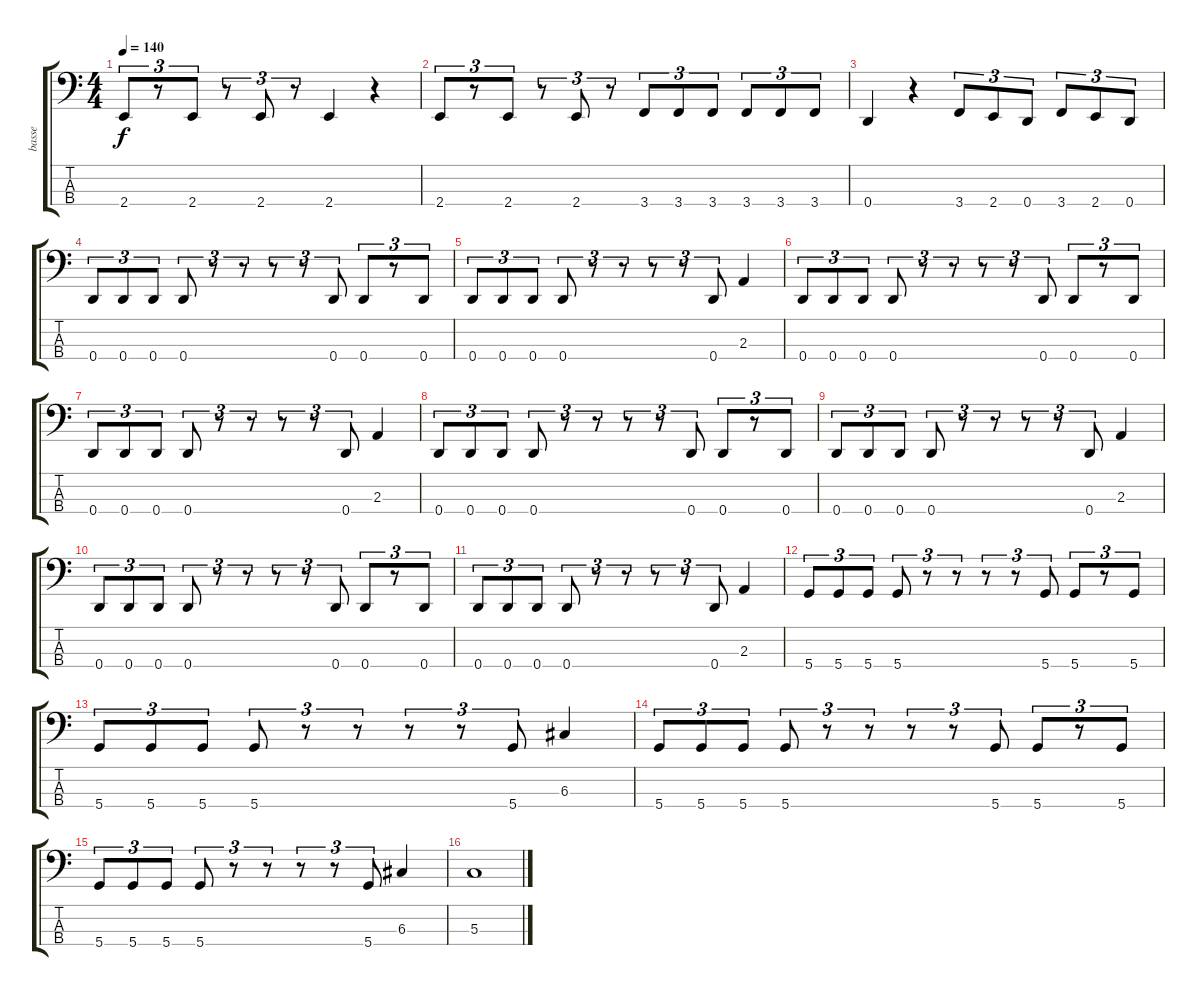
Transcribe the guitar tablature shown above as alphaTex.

\track ("basse" "basse") {instrument electricbasspick}
\staff {score tabs}
\tuning (F2 C2 G1 D1) {hide}
\ts (4 4)
\tempo 140
\clef f4
\ks c
2.4.8{tu (3 2) dy f} r.8{tu (3 2)} 2.4.8{tu (3 2)} r.8{tu (3 2)} 2.4.8{tu (3 2)} r.8{tu (3 2)} 2.4.4 r.4 |
2.4.8{tu (3 2)} r.8{tu (3 2)} 2.4.8{tu (3 2)} r.8{tu (3 2)} 2.4.8{tu (3 2)} r.8{tu (3 2)} 3.4.8{tu (3 2)} 3.4.8{tu (3 2)} 3.4.8{tu (3 2)} 3.4.8{tu (3 2)} 3.4.8{tu (3 2)} 3.4.8{tu (3 2)} |
0.4.4 r.4 3.4.8{tu (3 2)} 2.4.8{tu (3 2)} 0.4.8{tu (3 2)} 3.4.8{tu (3 2)} 2.4.8{tu (3 2)} 0.4.8{tu (3 2)} |
0.4.8{tu (3 2)} 0.4.8{tu (3 2)} 0.4.8{tu (3 2)} 0.4.8{tu (3 2)} r.8{tu (3 2)} r.8{tu (3 2)} r.8{tu (3 2)} r.8{tu (3 2)} 0.4.8{tu (3 2)} 0.4.8{tu (3 2)} r.8{tu (3 2)} 0.4.8{tu (3 2)} |
0.4.8{tu (3 2)} 0.4.8{tu (3 2)} 0.4.8{tu (3 2)} 0.4.8{tu (3 2)} r.8{tu (3 2)} r.8{tu (3 2)} r.8{tu (3 2)} r.8{tu (3 2)} 0.4.8{tu (3 2)} 2.3.4 |
0.4.8{tu (3 2)} 0.4.8{tu (3 2)} 0.4.8{tu (3 2)} 0.4.8{tu (3 2)} r.8{tu (3 2)} r.8{tu (3 2)} r.8{tu (3 2)} r.8{tu (3 2)} 0.4.8{tu (3 2)} 0.4.8{tu (3 2)} r.8{tu (3 2)} 0.4.8{tu (3 2)} |
0.4.8{tu (3 2)} 0.4.8{tu (3 2)} 0.4.8{tu (3 2)} 0.4.8{tu (3 2)} r.8{tu (3 2)} r.8{tu (3 2)} r.8{tu (3 2)} r.8{tu (3 2)} 0.4.8{tu (3 2)} 2.3.4 |
0.4.8{tu (3 2)} 0.4.8{tu (3 2)} 0.4.8{tu (3 2)} 0.4.8{tu (3 2)} r.8{tu (3 2)} r.8{tu (3 2)} r.8{tu (3 2)} r.8{tu (3 2)} 0.4.8{tu (3 2)} 0.4.8{tu (3 2)} r.8{tu (3 2)} 0.4.8{tu (3 2)} |
0.4.8{tu (3 2)} 0.4.8{tu (3 2)} 0.4.8{tu (3 2)} 0.4.8{tu (3 2)} r.8{tu (3 2)} r.8{tu (3 2)} r.8{tu (3 2)} r.8{tu (3 2)} 0.4.8{tu (3 2)} 2.3.4 |
0.4.8{tu (3 2)} 0.4.8{tu (3 2)} 0.4.8{tu (3 2)} 0.4.8{tu (3 2)} r.8{tu (3 2)} r.8{tu (3 2)} r.8{tu (3 2)} r.8{tu (3 2)} 0.4.8{tu (3 2)} 0.4.8{tu (3 2)} r.8{tu (3 2)} 0.4.8{tu (3 2)} |
0.4.8{tu (3 2)} 0.4.8{tu (3 2)} 0.4.8{tu (3 2)} 0.4.8{tu (3 2)} r.8{tu (3 2)} r.8{tu (3 2)} r.8{tu (3 2)} r.8{tu (3 2)} 0.4.8{tu (3 2)} 2.3.4 |
5.4.8{tu (3 2)} 5.4.8{tu (3 2)} 5.4.8{tu (3 2)} 5.4.8{tu (3 2)} r.8{tu (3 2)} r.8{tu (3 2)} r.8{tu (3 2)} r.8{tu (3 2)} 5.4.8{tu (3 2)} 5.4.8{tu (3 2)} r.8{tu (3 2)} 5.4.8{tu (3 2)} |
5.4.8{tu (3 2)} 5.4.8{tu (3 2)} 5.4.8{tu (3 2)} 5.4.8{tu (3 2)} r.8{tu (3 2)} r.8{tu (3 2)} r.8{tu (3 2)} r.8{tu (3 2)} 5.4.8{tu (3 2)} 6.3.4 |
5.4.8{tu (3 2)} 5.4.8{tu (3 2)} 5.4.8{tu (3 2)} 5.4.8{tu (3 2)} r.8{tu (3 2)} r.8{tu (3 2)} r.8{tu (3 2)} r.8{tu (3 2)} 5.4.8{tu (3 2)} 5.4.8{tu (3 2)} r.8{tu (3 2)} 5.4.8{tu (3 2)} |
5.4.8{tu (3 2)} 5.4.8{tu (3 2)} 5.4.8{tu (3 2)} 5.4.8{tu (3 2)} r.8{tu (3 2)} r.8{tu (3 2)} r.8{tu (3 2)} r.8{tu (3 2)} 5.4.8{tu (3 2)} 6.3.4 |
5.3.1
